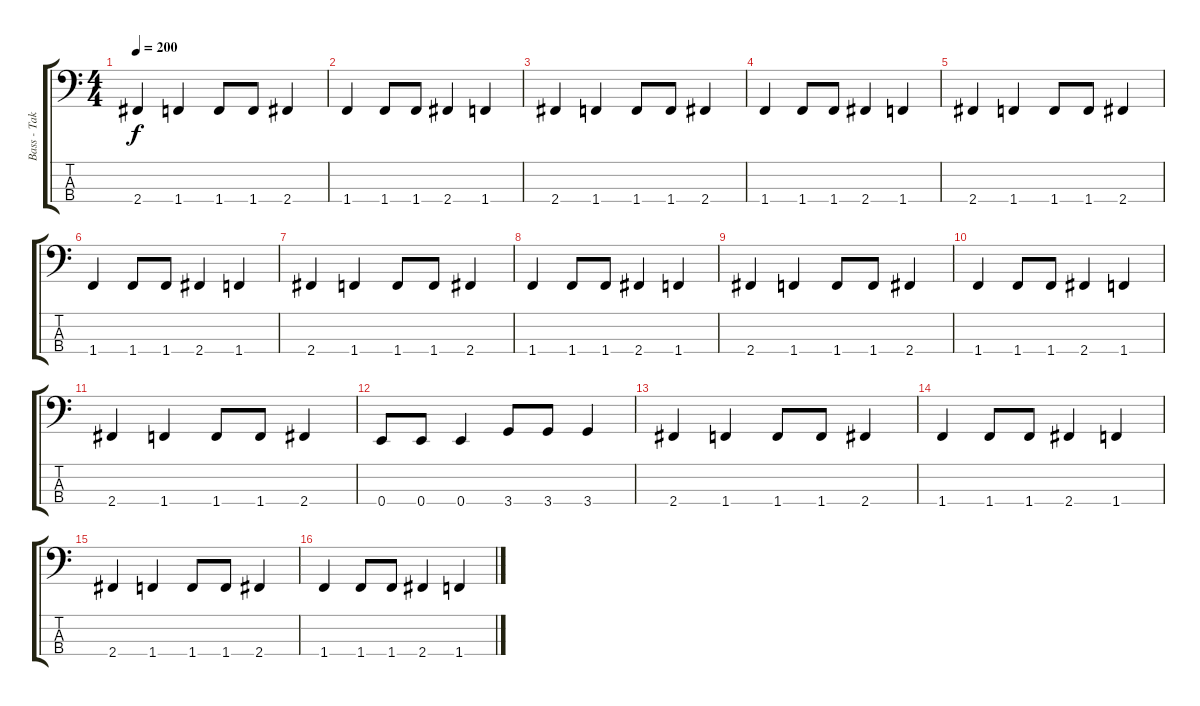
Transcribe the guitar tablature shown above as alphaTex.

\track ("Bass - Takeshi" "Bass - Tak") {instrument electricbasspick}
\staff {score tabs}
\tuning (G2 D2 A1 E1) {hide}
\ts (4 4)
\tempo 200
\clef f4
\ks c
2.4.4{dy f} 1.4.4 1.4.8 1.4.8 2.4.4 |
1.4.4 1.4.8 1.4.8 2.4.4 1.4.4 |
2.4.4 1.4.4 1.4.8 1.4.8 2.4.4 |
1.4.4 1.4.8 1.4.8 2.4.4 1.4.4 |
2.4.4 1.4.4 1.4.8 1.4.8 2.4.4 |
1.4.4 1.4.8 1.4.8 2.4.4 1.4.4 |
2.4.4 1.4.4 1.4.8 1.4.8 2.4.4 |
1.4.4 1.4.8 1.4.8 2.4.4 1.4.4 |
2.4.4 1.4.4 1.4.8 1.4.8 2.4.4 |
1.4.4 1.4.8 1.4.8 2.4.4 1.4.4 |
2.4.4 1.4.4 1.4.8 1.4.8 2.4.4 |
0.4.8 0.4.8 0.4.4 3.4.8 3.4.8 3.4.4 |
2.4.4 1.4.4 1.4.8 1.4.8 2.4.4 |
1.4.4 1.4.8 1.4.8 2.4.4 1.4.4 |
2.4.4 1.4.4 1.4.8 1.4.8 2.4.4 |
1.4.4 1.4.8 1.4.8 2.4.4 1.4.4
